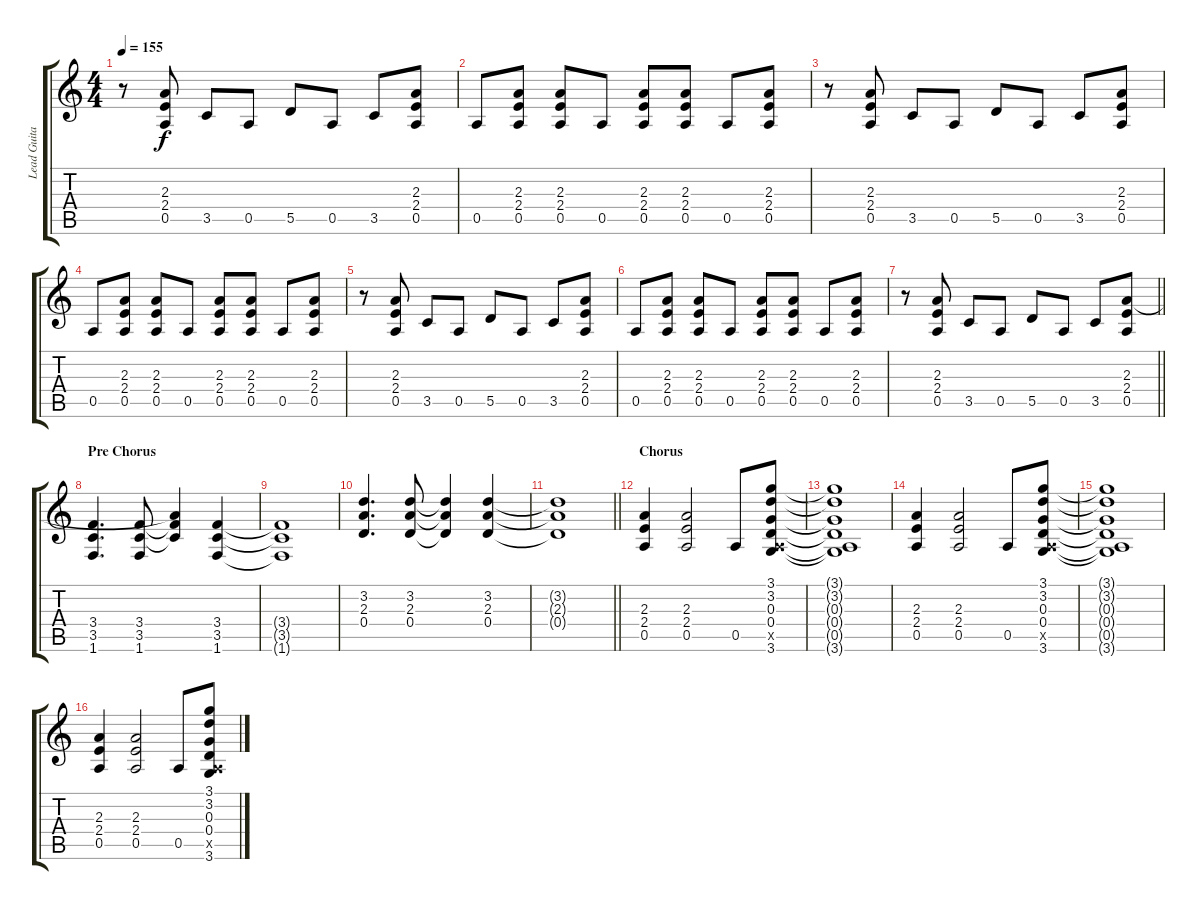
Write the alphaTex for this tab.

\track ("Lead Guitar" "Lead Guita") {instrument distortionguitar}
\staff {score tabs}
\tuning (E4 B3 G3 D3 A2 E2) {hide}
\ts (4 4)
\tempo 155
\clef g2
\ks c
r.8{dy f} (2.3 2.4 0.5).8 3.5.8 0.5.8 5.5.8 0.5.8 3.5.8 (2.3 2.4 0.5).8 |
0.5.8 (2.3 2.4 0.5).8 (2.3 2.4 0.5).8 0.5.8 (2.3 2.4 0.5).8 (2.3 2.4 0.5).8 0.5.8 (2.3 2.4 0.5).8 |
r.8 (2.3 2.4 0.5).8 3.5.8 0.5.8 5.5.8 0.5.8 3.5.8 (2.3 2.4 0.5).8 |
0.5.8 (2.3 2.4 0.5).8 (2.3 2.4 0.5).8 0.5.8 (2.3 2.4 0.5).8 (2.3 2.4 0.5).8 0.5.8 (2.3 2.4 0.5).8 |
r.8 (2.3 2.4 0.5).8 3.5.8 0.5.8 5.5.8 0.5.8 3.5.8 (2.3 2.4 0.5).8 |
0.5.8 (2.3 2.4 0.5).8 (2.3 2.4 0.5).8 0.5.8 (2.3 2.4 0.5).8 (2.3 2.4 0.5).8 0.5.8 (2.3 2.4 0.5).8 |
\barLineRight lightlight
r.8 (2.3 2.4 0.5).8 3.5.8 0.5.8 5.5.8 0.5.8 3.5.8 (2.3 2.4 0.5).8 |
\section ("" "Pre Chorus")
(3.4 3.5 1.6).4{d} (3.4 3.5 1.6).8 (2.3{t} 3.4{t} 3.5{t}).4 (3.4 3.5 1.6).4 |
(3.4{t} 3.5{t} 1.6{t}).1 |
(3.2 2.3 0.4).4{d} (3.2 2.3 0.4).8 (3.2{t} 2.3{t} 0.4{t}).4 (3.2 2.3 0.4).4 |
\barLineRight lightlight
(3.2{t} 2.3{t} 0.4{t}).1 |
\section ("" "Chorus")
(2.3 2.4 0.5).4 (2.3 2.4 0.5).2 0.5.8 (3.1 3.2 0.3 0.4 0.5{x} 3.6).8 |
(3.1{t} 3.2{t} 0.3{t} 0.4{t} 0.5{t} 3.6{t}).1 |
(2.3 2.4 0.5).4 (2.3 2.4 0.5).2 0.5.8 (3.1 3.2 0.3 0.4 0.5{x} 3.6).8 |
(3.1{t} 3.2{t} 0.3{t} 0.4{t} 0.5{t} 3.6{t}).1 |
(2.3 2.4 0.5).4 (2.3 2.4 0.5).2 0.5.8 (3.1 3.2 0.3 0.4 0.5{x} 3.6).8
